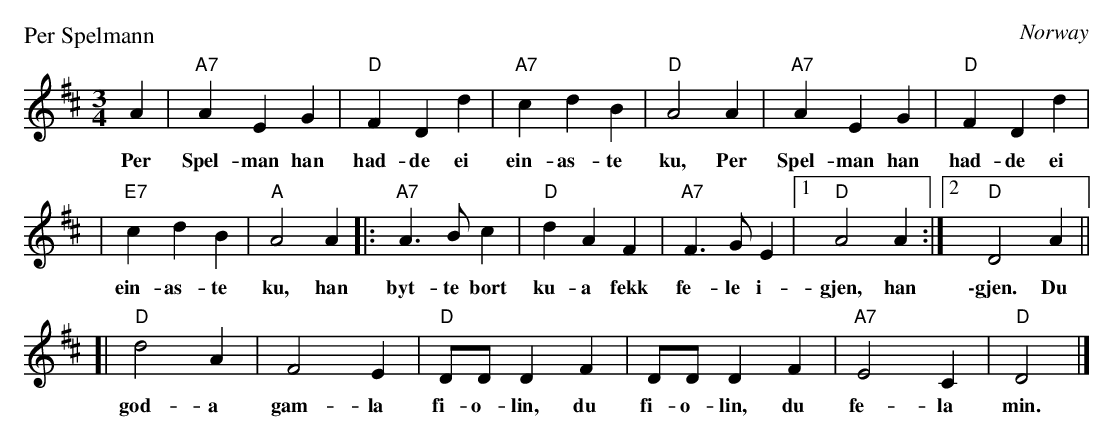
X:1
P: Per Spelmann
O: Norway
M: 3/4
L: 1/4
K: D
A | "A7"AEG | "D"FDd | "A7"cdB | "D"A2A | "A7"AEG | "D"FDd |
w: Per Spel-man han had-de ei ein-as-te ku, Per Spel-man han had-de ei
| "E7"cdB | "A"A2A |: "A7"A>Bc | "D"dAF | "A7"F>GE |1 "D"A2A :|2 "D"D2A ||
w: ein-as-te ku, han byt-te bort ku-a fekk fe-le i-gjen, han \-gjen. Du
[| "D"d2A | F2E | "D"D/D/DF | D/D/DF | "A7"E2C | "D"D2 |]
w: god-a gam-la fi-o-lin, du fi-o-lin, du fe-la min.
